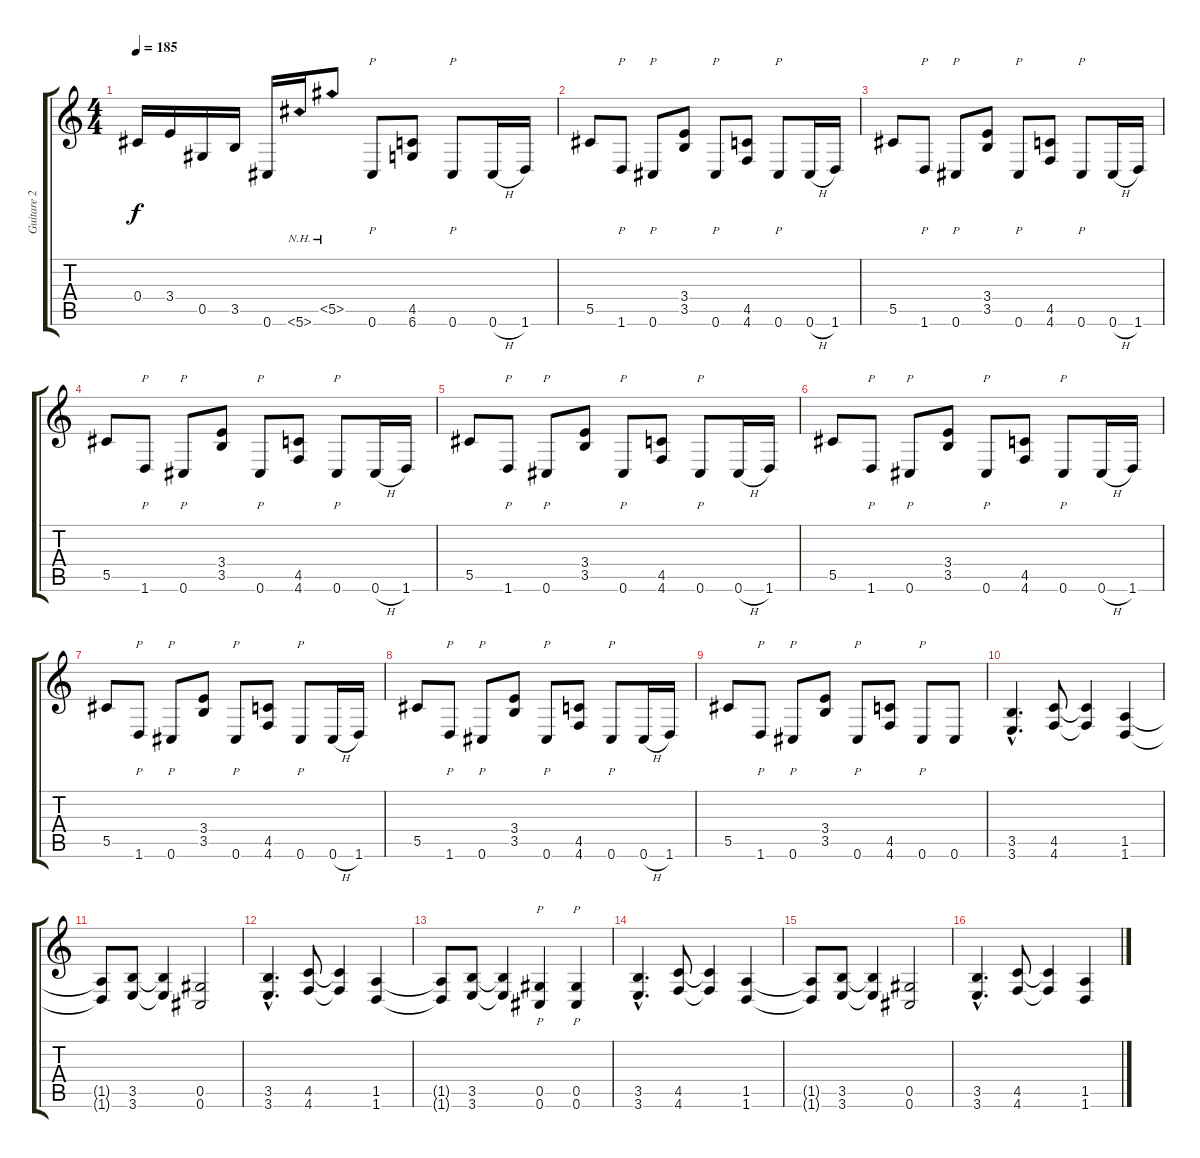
\track ("Guitare 2" "Guitare 2") {instrument distortionguitar}
\staff {score tabs}
\tuning (Eb4 Bb3 Gb3 Db3 Ab2 Db2) {hide}
\ts (4 4)
\tempo 185
\clef g2
\ks c
0.4.16{dy f} 3.4.16 0.5.16 3.5.16 0.6.16 5.6{nh}.16 5.5{nh}.8 0.6.8{p} (4.5 6.6).8 0.6.8{p} 0.6{h}.16 1.6.16 |
5.5.8 1.6.8{p} 0.6.8{p} (3.4 3.5).8 0.6.8{p} (4.5 4.6).8 0.6.8{p} 0.6{h}.16 1.6.16 |
5.5.8 1.6.8{p} 0.6.8{p} (3.4 3.5).8 0.6.8{p} (4.5 4.6).8 0.6.8{p} 0.6{h}.16 1.6.16 |
5.5.8 1.6.8{p} 0.6.8{p} (3.4 3.5).8 0.6.8{p} (4.5 4.6).8 0.6.8{p} 0.6{h}.16 1.6.16 |
5.5.8 1.6.8{p} 0.6.8{p} (3.4 3.5).8 0.6.8{p} (4.5 4.6).8 0.6.8{p} 0.6{h}.16 1.6.16 |
5.5.8 1.6.8{p} 0.6.8{p} (3.4 3.5).8 0.6.8{p} (4.5 4.6).8 0.6.8{p} 0.6{h}.16 1.6.16 |
5.5.8 1.6.8{p} 0.6.8{p} (3.4 3.5).8 0.6.8{p} (4.5 4.6).8 0.6.8{p} 0.6{h}.16 1.6.16 |
5.5.8 1.6.8{p} 0.6.8{p} (3.4 3.5).8 0.6.8{p} (4.5 4.6).8 0.6.8{p} 0.6{h}.16 1.6.16 |
5.5.8 1.6.8{p} 0.6.8{p} (3.4 3.5).8 0.6.8{p} (4.5 4.6).8 0.6.8{p} 0.6.8 |
(3.5{hac} 3.6{hac}).4{d} (4.5 4.6).8 (4.5{t} 4.6{t}).4 (1.5 1.6).4 |
(1.5{t} 1.6{t}).8 (3.5 3.6).8 (3.5{t} 3.6{t}).4 (0.5 0.6).2 |
(3.5{hac} 3.6{hac}).4{d} (4.5 4.6).8 (4.5{t} 4.6{t}).4 (1.5 1.6).4 |
(1.5{t} 1.6{t}).8 (3.5 3.6).8 (3.5{t} 3.6{t}).4 (0.5 0.6).4{p} (0.5 0.6).4{p} |
(3.5{hac} 3.6{hac}).4{d} (4.5 4.6).8 (4.5{t} 4.6{t}).4 (1.5 1.6).4 |
(1.5{t} 1.6{t}).8 (3.5 3.6).8 (3.5{t} 3.6{t}).4 (0.5 0.6).2 |
(3.5{hac} 3.6{hac}).4{d} (4.5 4.6).8 (4.5{t} 4.6{t}).4 (1.5 1.6).4
